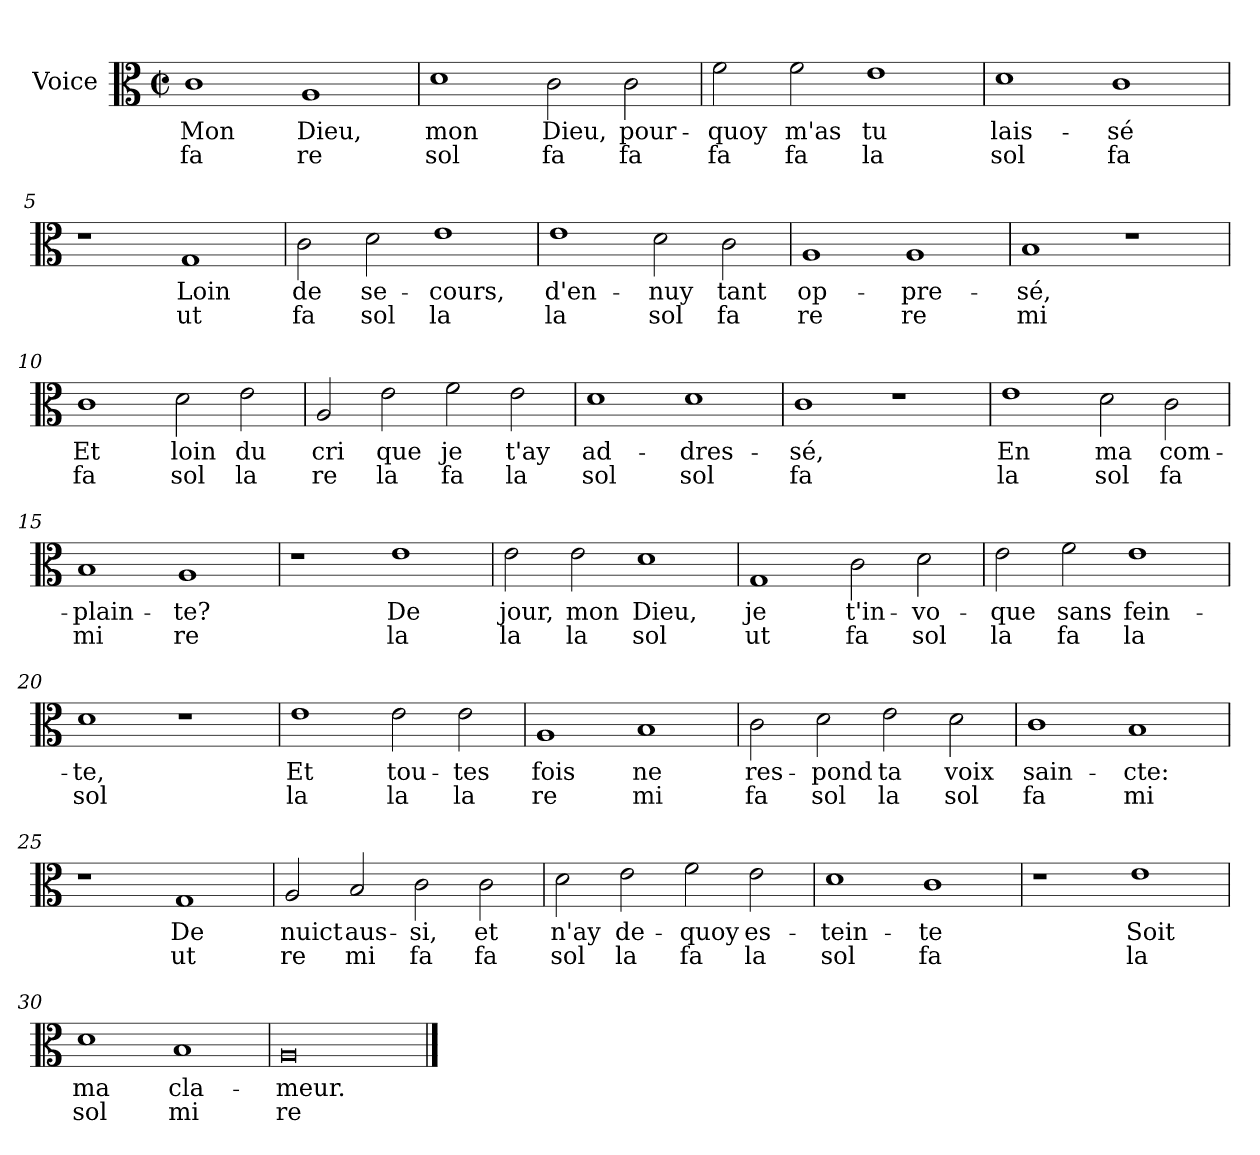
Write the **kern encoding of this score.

**kern	**text	**text
*part1	*part1	*part1
*staff1	*staff1	*staff1
*I"Voice	*	*
*I'Vo.	*	*
*clefC3	*	*
*k[]	*	*
*M4/2	*	*
*met(c|)	*	*
=1	=1	=1
1c	Mon	fa
1A	Dieu,	re
=2	=2	=2
1d	mon	sol
2c\	Dieu,	fa
2c\	pour-	fa
=3	=3	=3
2f\	-quoy	fa
2f\	m'as	fa
1e	tu	la
=4	=4	=4
1d	lais-	sol
1c	-sé	fa
=5	=5	=5
1r	.	.
1G	Loin	ut
=6	=6	=6
2c\	de	fa
2d\	se-	sol
1e	-cours,	la
=7	=7	=7
1e	d'en-	la
2d\	-nuy	sol
2c\	tant	fa
=8	=8	=8
1A	op-	re
1A	-pre-	re
=9	=9	=9
1B	-sé,	mi
1r	.	.
=10	=10	=10
1c	Et	fa
2d\	loin	sol
2e\	du	la
=11	=11	=11
2A/	cri	re
2e\	que	la
2f\	je	fa
2e\	t'ay	la
=12	=12	=12
1d	ad-	sol
1d	-dres-	sol
=13	=13	=13
1c	-sé,	fa
1r	.	.
=14	=14	=14
1e	En	la
2d\	ma	sol
2c\	com-	fa
=15	=15	=15
1B	-plain-	mi
1A	-te?	re
=16	=16	=16
1r	.	.
1e	De	la
=17	=17	=17
2e\	jour,	la
2e\	mon	la
1d	Dieu,	sol
=18	=18	=18
1G	je	ut
2c\	t'in-	fa
2d\	-vo-	sol
=19	=19	=19
2e\	-que	la
2f\	sans	fa
1e	fein-	la
=20	=20	=20
1d	-te,	sol
1r	.	.
=21	=21	=21
1e	Et	la
2e\	tou-	la
2e\	-tes	la
=22	=22	=22
1A	fois	re
1B	ne	mi
=23	=23	=23
2c\	res-	fa
2d\	-pond	sol
2e\	ta	la
2d\	voix	sol
=24	=24	=24
1c	sain-	fa
1B	-cte:	mi
=25	=25	=25
1r	.	.
1G	De	ut
=26	=26	=26
2A/	nuict	re
2B/	aus-	mi
2c\	-si,	fa
2c\	et	fa
=27	=27	=27
2d\	n'ay	sol
2e\	de-	la
2f\	-quoy	fa
2e\	es-	la
=28	=28	=28
1d	-tein-	sol
1c	-te	fa
=29	=29	=29
1r	.	.
1e	Soit	la
=30	=30	=30
1d	ma	sol
1B	cla-	mi
=31	=31	=31
0A	-meur.	re
==	==	==
*-	*-	*-
